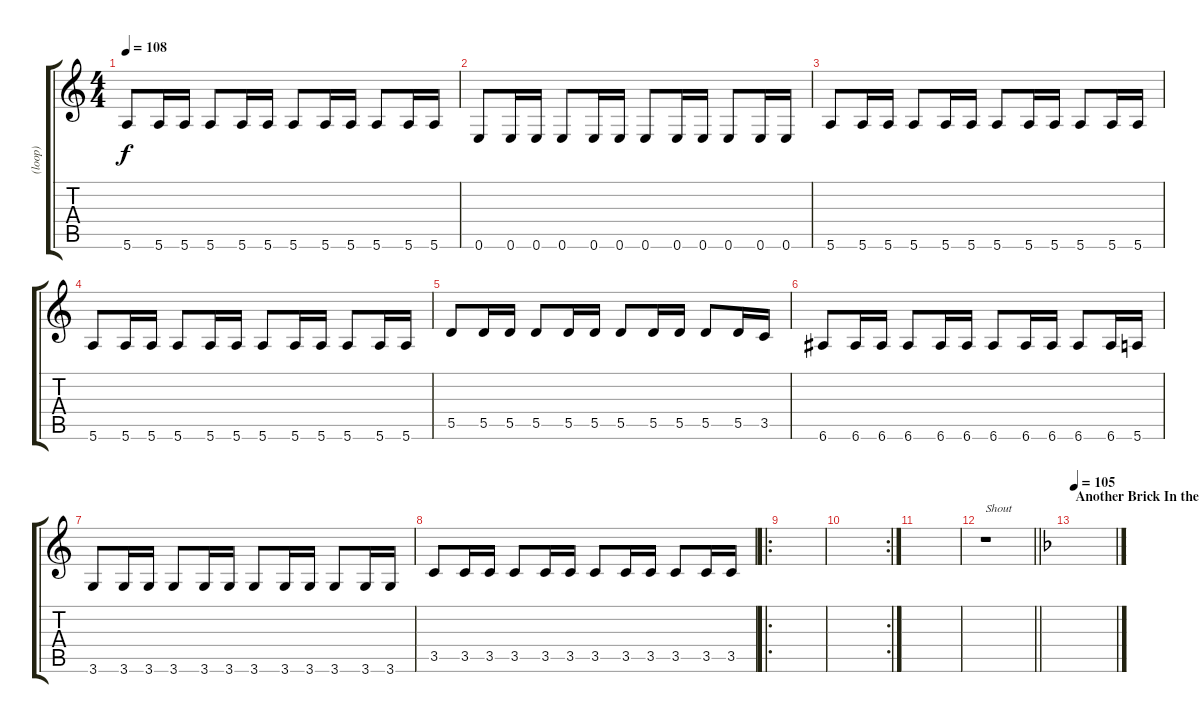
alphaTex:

\track ("(loop)" "(loop)") {instrument electricguitarmuted}
\staff {score tabs}
\tuning (E4 B3 G3 D3 A2 E2) {hide}
\ts (4 4)
\tempo 108
\clef g2
\ks c
5.6.8{dy f} 5.6.16 5.6.16 5.6.8 5.6.16 5.6.16 5.6.8 5.6.16 5.6.16 5.6.8 5.6.16 5.6.16 |
0.6.8 0.6.16 0.6.16 0.6.8 0.6.16 0.6.16 0.6.8 0.6.16 0.6.16 0.6.8 0.6.16 0.6.16 |
5.6.8 5.6.16 5.6.16 5.6.8 5.6.16 5.6.16 5.6.8 5.6.16 5.6.16 5.6.8 5.6.16 5.6.16 |
5.6.8 5.6.16 5.6.16 5.6.8 5.6.16 5.6.16 5.6.8 5.6.16 5.6.16 5.6.8 5.6.16 5.6.16 |
5.5.8 5.5.16 5.5.16 5.5.8 5.5.16 5.5.16 5.5.8 5.5.16 5.5.16 5.5.8 5.5.16 3.5.16 |
6.6.8 6.6.16 6.6.16 6.6.8 6.6.16 6.6.16 6.6.8 6.6.16 6.6.16 6.6.8 6.6.16 5.6.16 |
3.6.8 3.6.16 3.6.16 3.6.8 3.6.16 3.6.16 3.6.8 3.6.16 3.6.16 3.6.8 3.6.16 3.6.16 |
3.5.8 3.5.16 3.5.16 3.5.8 3.5.16 3.5.16 3.5.8 3.5.16 3.5.16 3.5.8 3.5.16 3.5.16 |
\ro
|
\rc 2
|
|
\barLineRight lightlight
r.1{txt "Shout"} |
\section ("" "Another Brick In the Wall Part II")
\tempo 105
\ks dminor
